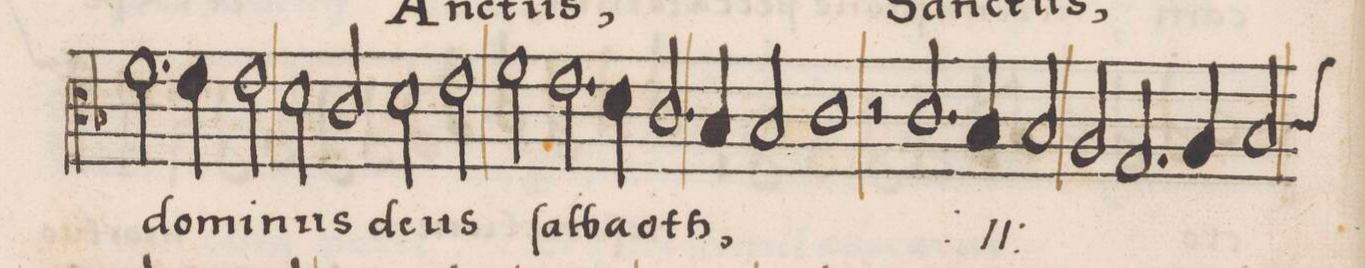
**kern	**text
*I"ALTVS	*
*clefC3	*
*k[b-]	*
*met(C|)	*
*M2/1	*
2.f\	do-
=9-	=9-
4e\	.
2e\	-mi-
2d\	-nus
2c/	.
=10-	=10-
2d\	de-
2e\	-us
2f\	.
2.e\	ſab-
=11-	=11-
4d\	-ba-
2.c/	-oth,
4B-/	.
2B-/	.
=12-	=12-
1c	.
2r	.
*	*ij
2.c/	do-
=13-	=13-
4B-/	.
2B-/	-mi-
2A/	.
2.G/	-nus
=14-	=14-
4A/	.
*custos:c	*
2B-/	de-
*-	*-
